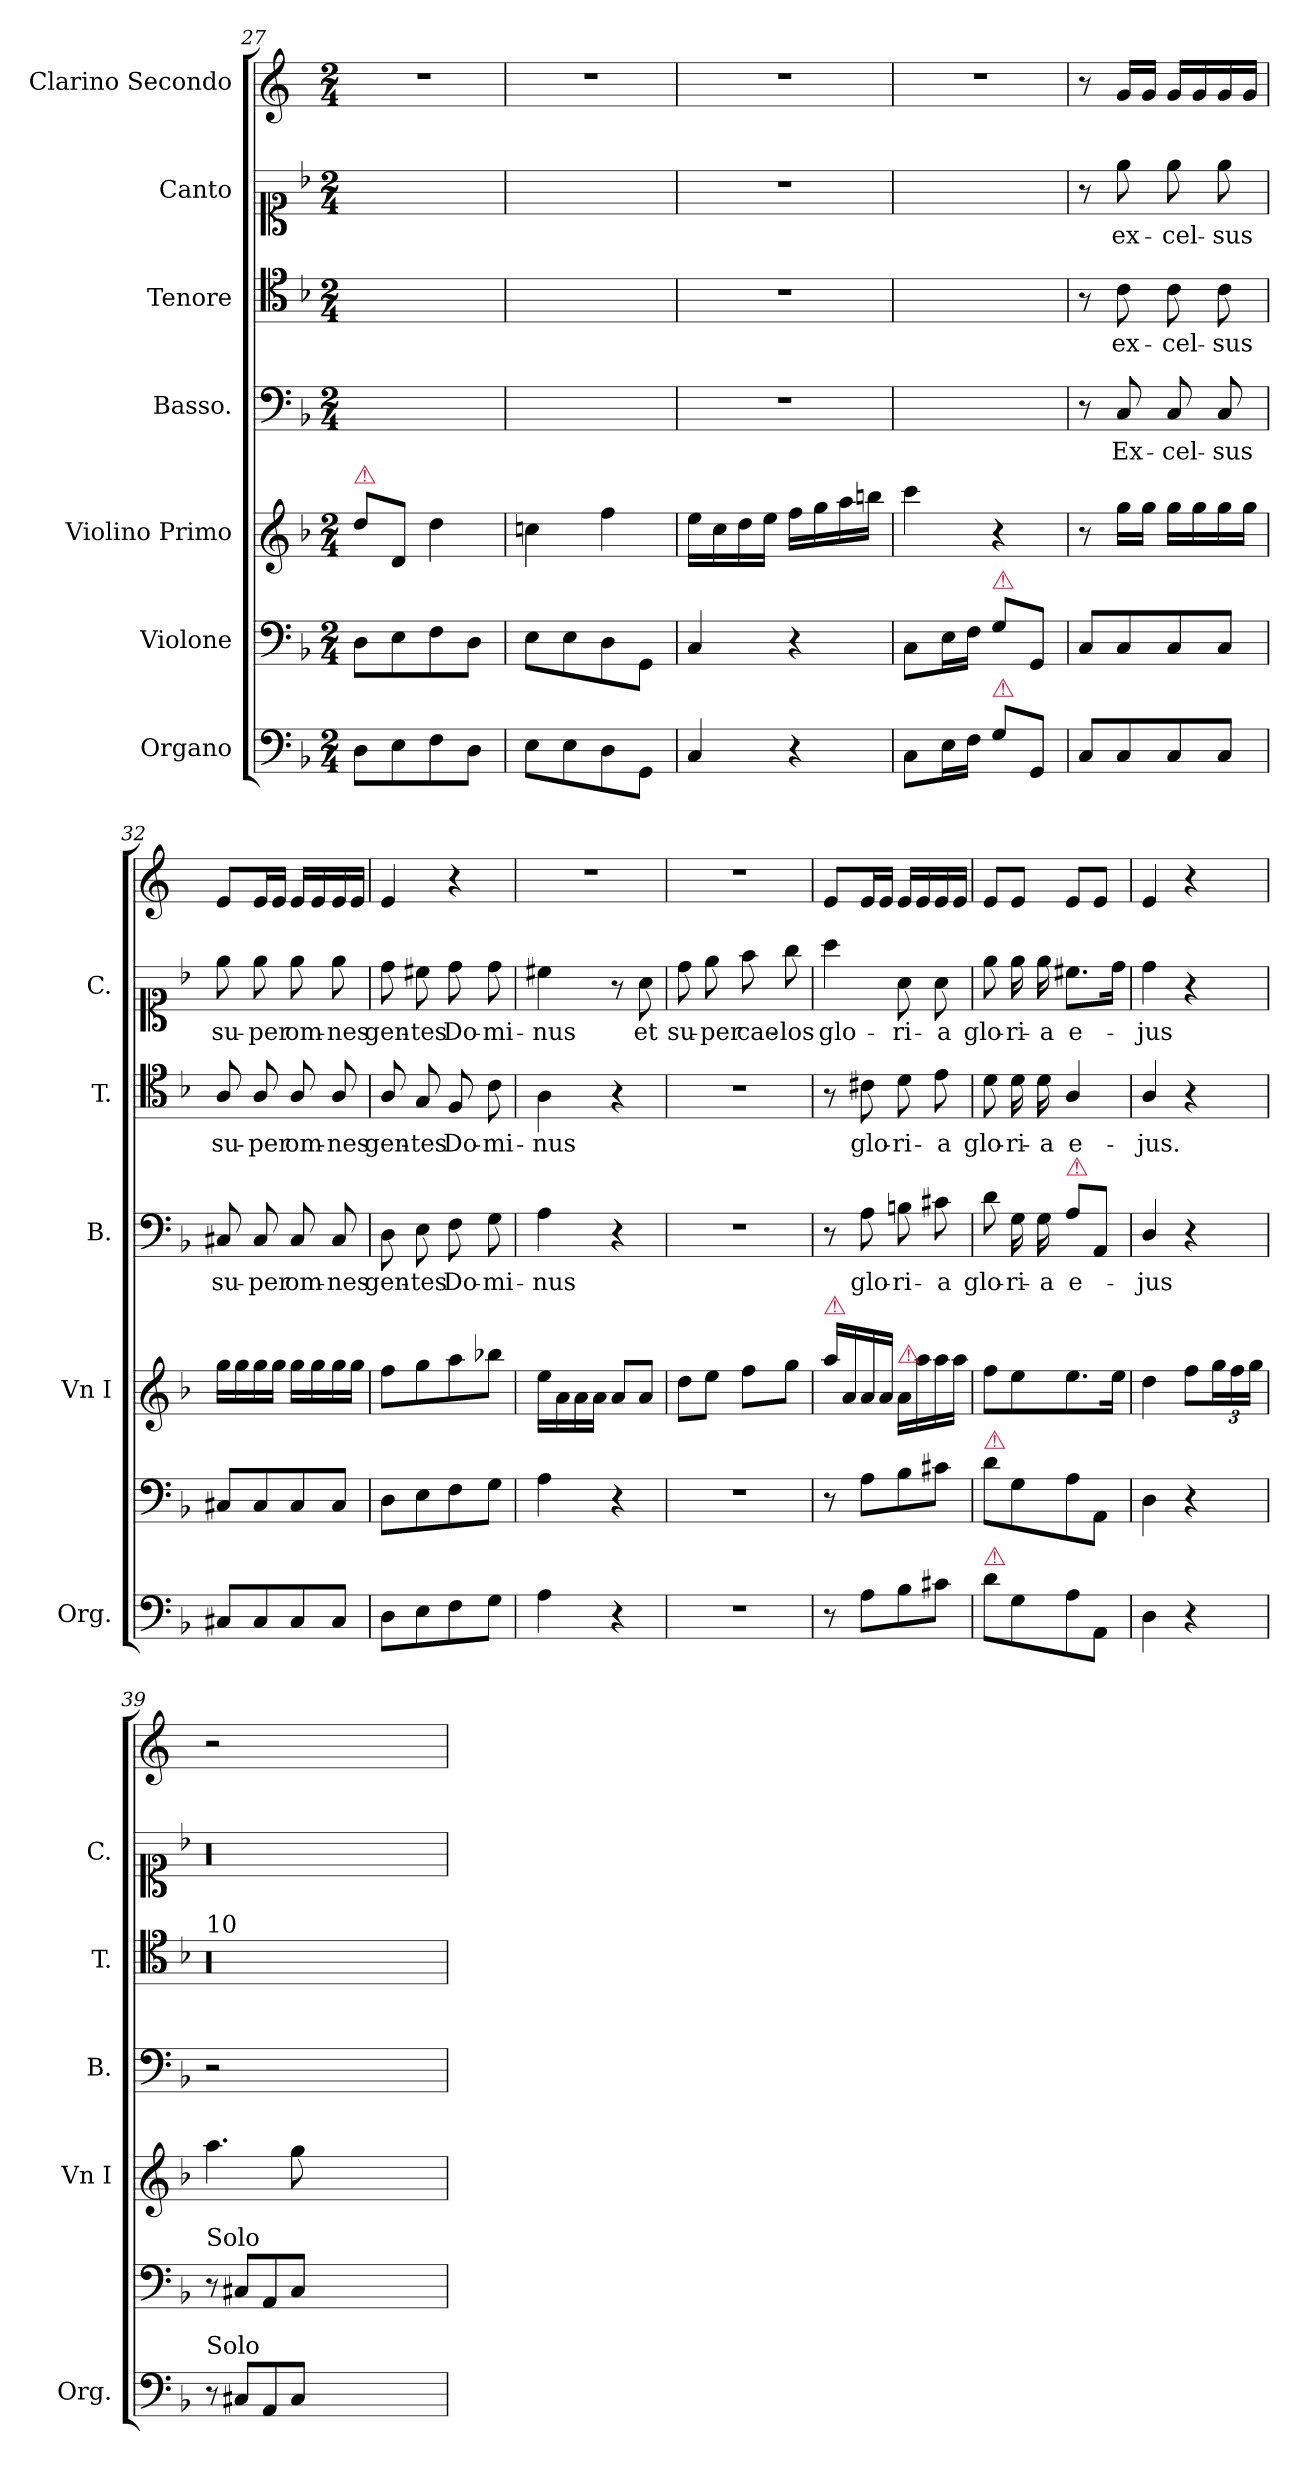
**kern	**kern	**kern	**kern	**text	**kern	**text	**kern	**text	**kern
*part7	*part6	*part5	*part4	*part4	*part3	*part3	*part2	*part2	*part1
*staff7	*staff6	*staff5	*staff4	*staff4	*staff3	*staff3	*staff2	*staff2	*staff1
*I"Organo	*I"Violone	*I"Violino Primo	*I"Basso.	*	*I"Tenore	*	*I"Canto	*	*I"Clarino Secondo
*I'Org.	*	*I'Vn I	*I'B.	*	*I'T.	*	*I'C.	*	*
*clefF4	*clefF4	*clefG2	*clefF4	*	*clefC4	*	*clefC1	*	*clefG2
*	*	*	*	*	*	*	*	*	*ITrd4c7
*k[b-]	*k[b-]	*k[b-]	*k[b-]	*	*k[b-]	*	*k[b-]	*	*k[b-]
*F:	*F:	*F:	*F:	*	*F:	*	*F:	*	*F:
*M2/4	*M2/4	*M2/4	*M2/4	*	*M2/4	*	*M2/4	*	*M2/4
=27	=27	=27	=27	=27	=27	=27	=27	=27	=27
!	!	!LO:TX:a:color=crimson:t=⚠	!	!	!	!	!	!	!
8D\L	8D\L	8dd\L	2ryy	.	2ryy	.	2ryy	.	2r
8E\	8E\	8d/J	.	.	.	.	.	.	.
8F\	8F\	4dd\	.	.	.	.	.	.	.
8D\J	8D\J	.	.	.	.	.	.	.	.
=28	=28	=28	=28	=28	=28	=28	=28	=28	=28
8E\L	8E\L	4ccn\	2ryy	.	2ryy	.	2ryy	.	2r
8E\	8E\	.	.	.	.	.	.	.	.
8D\	8D\	4ff\	.	.	.	.	.	.	.
8GG\J	8GG\J	.	.	.	.	.	.	.	.
=29	=29	=29	=29	=29	=29	=29	=29	=29	=29
!	!	!	!LO:N:vis=0	!	!LO:N:vis=0	!	!LO:N:vis=0	!	!
4C/	4C/	16ee\LL	2r	.	2r	.	2r	.	2r
.	.	16cc\	.	.	.	.	.	.	.
.	.	16dd\	.	.	.	.	.	.	.
.	.	16ee\JJ	.	.	.	.	.	.	.
4r	4r	16ff\LL	.	.	.	.	.	.	.
.	.	16gg\	.	.	.	.	.	.	.
.	.	16aa\	.	.	.	.	.	.	.
.	.	16bbn\JJ	.	.	.	.	.	.	.
=30	=30	=30	=30	=30	=30	=30	=30	=30	=30
8C\L	8C\L	4ccc\	2ryy	.	2ryy	.	2ryy	.	2r
16E\L	16E\L	.	.	.	.	.	.	.	.
16F\JJ	16F\JJ	.	.	.	.	.	.	.	.
!	!LO:TX:a:color=crimson:t=⚠	!	!	!	!	!	!	!	!
!LO:TX:a:color=crimson:t=⚠	!	!	!	!	!	!	!	!	!
8G/L	8G\L	4r	.	.	.	.	.	.	.
8GG/J	8GG/J	.	.	.	.	.	.	.	.
=31	=31	=31	=31	=31	=31	=31	=31	=31	=31
8C/L	8C/L	8r	8r	.	8r	.	8r	.	8r
8C/	8C/	16gg\LL	8C/	Ex-	8c\	ex-	8ee\	ex-	16c/LL
.	.	16gg\JJ	.	.	.	.	.	.	16c/JJ
8C/	8C/	16gg\LL	8C/	-cel-	8c\	-cel-	8ee\	-cel-	16c/LL
.	.	16gg\	.	.	.	.	.	.	16c/
8C/J	8C/J	16gg\	8C/	-sus	8c\	-sus	8ee\	-sus	16c/
.	.	16gg\JJ	.	.	.	.	.	.	16c/JJ
=32	=32	=32	=32	=32	=32	=32	=32	=32	=32
8C#X/L	8C#X/L	16gg\LL	8C#X/	su-	8A/	su-	8ee\	su-	8A/L
.	.	16gg\	.	.	.	.	.	.	.
8C#/	8C#/	16gg\	8C#/	-per	8A/	-per	8ee\	-per	16A/L
.	.	16gg\JJ	.	.	.	.	.	.	16A/JJ
8C#/	8C#/	16gg\LL	8C#/	om-	8A/	om-	8ee\	om-	16A/LL
.	.	16gg\	.	.	.	.	.	.	16A/
8C#/J	8C#/J	16gg\	8C#/	-nes	8A/	-nes	8ee\	-nes	16A/
.	.	16gg\JJ	.	.	.	.	.	.	16A/JJ
=33	=33	=33	=33	=33	=33	=33	=33	=33	=33
8D\L	8D\L	8ff\L	8D\	gen-	8A/	gen-	8dd\	gen-	4A/
8E\	8E\	8gg\	8E\	-tes	8G/	-tes	8cc#X\	-tes	.
8F\	8F\	8aa\	8F\	Do-	8F/	Do-	8dd\	Do-	4r
8G\J	8G\J	8bb-X\J	8G\	-mi-	8c\	-mi-	8dd\	-mi-	.
=34	=34	=34	=34	=34	=34	=34	=34	=34	=34
4A\	4A\	16ee\LL	4A\	-nus	4A\	-nus	4cc#X\	-nus	2r
.	.	16a\	.	.	.	.	.	.	.
.	.	16a\	.	.	.	.	.	.	.
.	.	16a\JJ	.	.	.	.	.	.	.
4r	4r	8a/L	4r	.	4r	.	8r	.	.
.	.	8a/J	.	.	.	.	8a\	et	.
=35	=35	=35	=35	=35	=35	=35	=35	=35	=35
2r	2r	8dd\L	2r	.	2r	.	8dd\	su-	2r
.	.	8ee\J	.	.	.	.	8ee\	-per	.
.	.	8ff\L	.	.	.	.	8ff\	cae-	.
.	.	8gg\J	.	.	.	.	8gg\	-los	.
=36	=36	=36	=36	=36	=36	=36	=36	=36	=36
!	!	!LO:TX:a:color=crimson:t=⚠	!	!	!	!	!	!	!
8r	8r	16aa\LL	8r	.	8r	.	4aa\	glo-	8A/L
.	.	16a/	.	.	.	.	.	.	.
8A\L	8A\L	16a/	8A\	glo-	8c#X\	glo-	.	.	16A/L
.	.	16a/JJ	.	.	.	.	.	.	16A/JJ
!	!	!LO:TX:a:color=crimson:t=⚠	!	!	!	!	!	!	!
8B-\	8B-\	16a/LL	8Bn\	-ri-	8d\	-ri-	8a\	-ri-	16A/LL
.	.	16aa\	.	.	.	.	.	.	16A/
8c#X\J	8c#X\J	16aa\	8c#X\	-a	8e\	-a	8a\	-a	16A/
.	.	16aa\JJ	.	.	.	.	.	.	16A/JJ
=37	=37	=37	=37	=37	=37	=37	=37	=37	=37
!	!LO:TX:a:color=crimson:t=⚠	!	!	!	!	!	!	!	!
!LO:TX:a:color=crimson:t=⚠	!	!	!	!	!	!	!	!	!
!	!	!	!	!	!	!	!	!LO:LY:i	!
8d\L	8d\L	8ff\L	8d\	glo-	8d\	glo-	8ee\	glo-	8A/L
!	!	!	!	!	!	!	!	!LO:LY:i	!
8G\	8G\	8ee\	16G\	-ri-	16d\	-ri-	16ee\	-ri-	8A/J
!	!	!	!	!	!	!	!	!LO:LY:i	!
.	.	.	16G\	-a	16d\	-a	16ee\	-a	.
!	!	!	!LO:TX:a:color=crimson:t=⚠	!	!	!	!	!	!
8A\	8A\	8.ee\	8A\L	e-	4A/	e-	8.cc#X\L	e-	8A/L
8AA\J	8AA/J	.	8AA/J	.	.	.	.	.	8A/J
.	.	16ee\Jk	.	.	.	.	16dd\Jk	.	.
=38	=38	=38	=38	=38	=38	=38	=38	=38	=38
4D\	4D\	4dd\	4D/	-jus	4A/	-jus.	4dd\	-jus	4A/
4r	4r	8ff\L	4r	.	4r	.	4r	.	4r
.	.	24gg\L	.	.	.	.	.	.	.
.	.	24ff\	.	.	.	.	.	.	.
.	.	24gg\JJ	.	.	.	.	.	.	.
=39	=39	=39	=39	=39	=39	=39	=39	=39	=39
!	!	!	!	!	!LO:TX:a:t=10	!	!	!	!
!	!LO:TX:a:t=Solo	!	!	!	!	!	!	!	!
!LO:TX:a:t=Solo	!	!	!	!	!	!	!	!	!
!	!	!	!	!	!LO:N:vis=00	!	!LO:N:vis=00	!	!
8r	8r	4.aa\	2r	.	0r	.	0r	.	2r
8C#X/L	8C#X/L	.	.	.	.	.	.	.	.
8AA/	8AA/	.	.	.	.	.	.	.	.
8C#/J	8C#/J	8gg\	.	.	.	.	.	.	.
1.ryy	1.ryy	1.ryy	1.ryy	.	.	.	.	.	1.ryy
=	=	=	=	=	=	=	=	=	=
*-	*-	*-	*-	*-	*-	*-	*-	*-	*-
